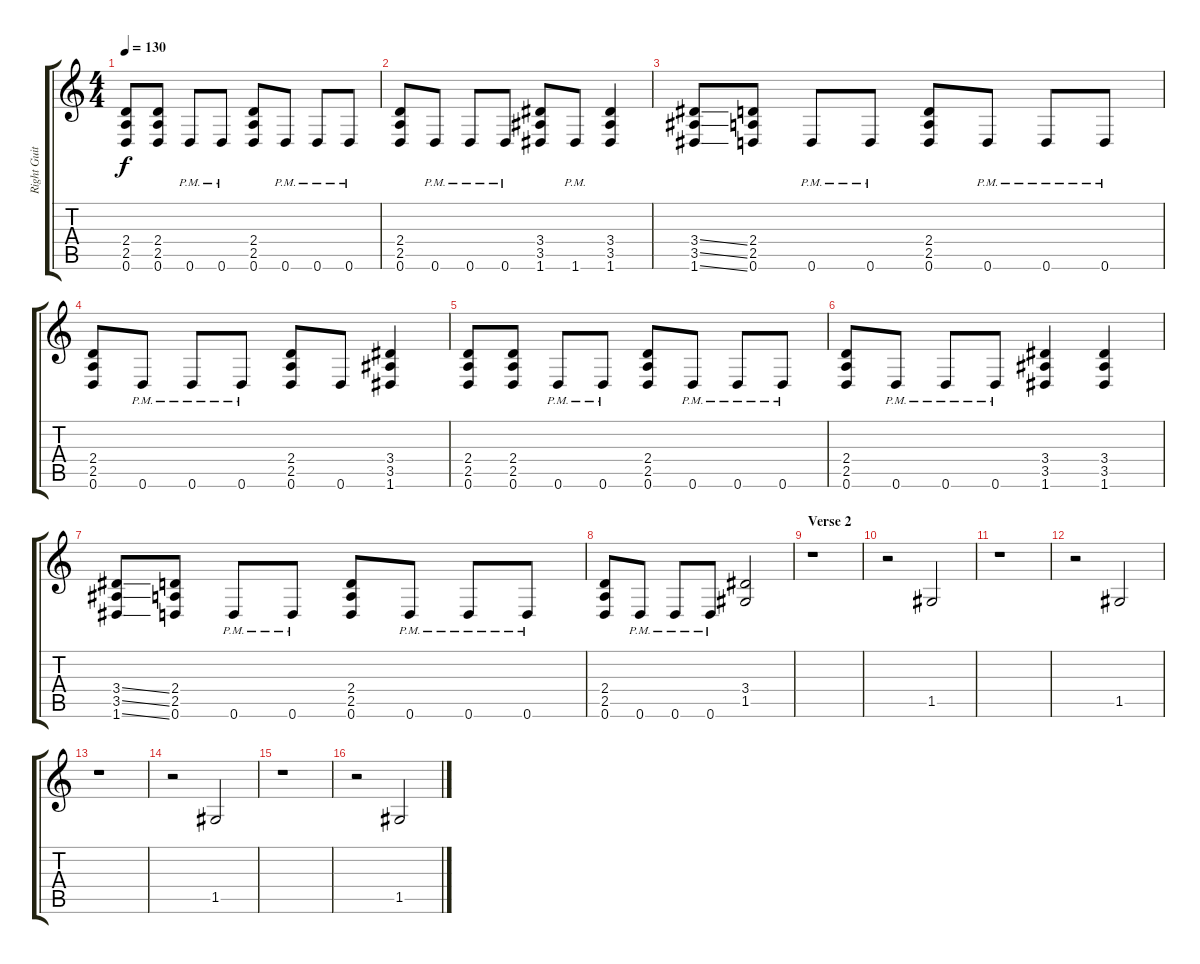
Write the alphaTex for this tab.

\track ("Right Guitar" "Right Guit") {instrument distortionguitar}
\staff {score tabs}
\tuning (D4 A3 F3 C3 G2 D2) {hide}
\ts (4 4)
\tempo 130
\clef g2
\ks c
(2.4 2.5 0.6).8{dy f} (2.4 2.5 0.6).8 0.6{pm}.8 0.6{pm}.8 (2.4 2.5 0.6).8 0.6{pm}.8 0.6{pm}.8 0.6{pm}.8 |
(2.4 2.5 0.6).8 0.6{pm}.8 0.6{pm}.8 0.6{pm}.8 (3.4 3.5 1.6).8 1.6{pm}.8 (3.4 3.5 1.6).4 |
(3.4{ss} 3.5{ss} 1.6{ss}).8 (2.4 2.5 0.6).8 0.6{pm}.8 0.6{pm}.8 (2.4 2.5 0.6).8 0.6{pm}.8 0.6{pm}.8 0.6{pm}.8 |
(2.4 2.5 0.6).8 0.6{pm}.8 0.6{pm}.8 0.6{pm}.8 (2.4 2.5 0.6).8 0.6.8 (3.4 3.5 1.6).4 |
(2.4 2.5 0.6).8 (2.4 2.5 0.6).8 0.6{pm}.8 0.6{pm}.8 (2.4 2.5 0.6).8 0.6{pm}.8 0.6{pm}.8 0.6{pm}.8 |
(2.4 2.5 0.6).8 0.6{pm}.8 0.6{pm}.8 0.6{pm}.8 (3.4 3.5 1.6).4 (3.4 3.5 1.6).4 |
(3.4{ss} 3.5{ss} 1.6{ss}).8 (2.4 2.5 0.6).8 0.6{pm}.8 0.6{pm}.8 (2.4 2.5 0.6).8 0.6{pm}.8 0.6{pm}.8 0.6{pm}.8 |
(2.4 2.5 0.6).8 0.6{pm}.8 0.6{pm}.8 0.6{pm}.8 (3.4 1.5).2 |
\section ("" "Verse 2")
r.1 |
r.2 1.5.2 |
r.1 |
r.2 1.5.2 |
r.1 |
r.2 1.5.2 |
r.1 |
r.2 1.5.2
